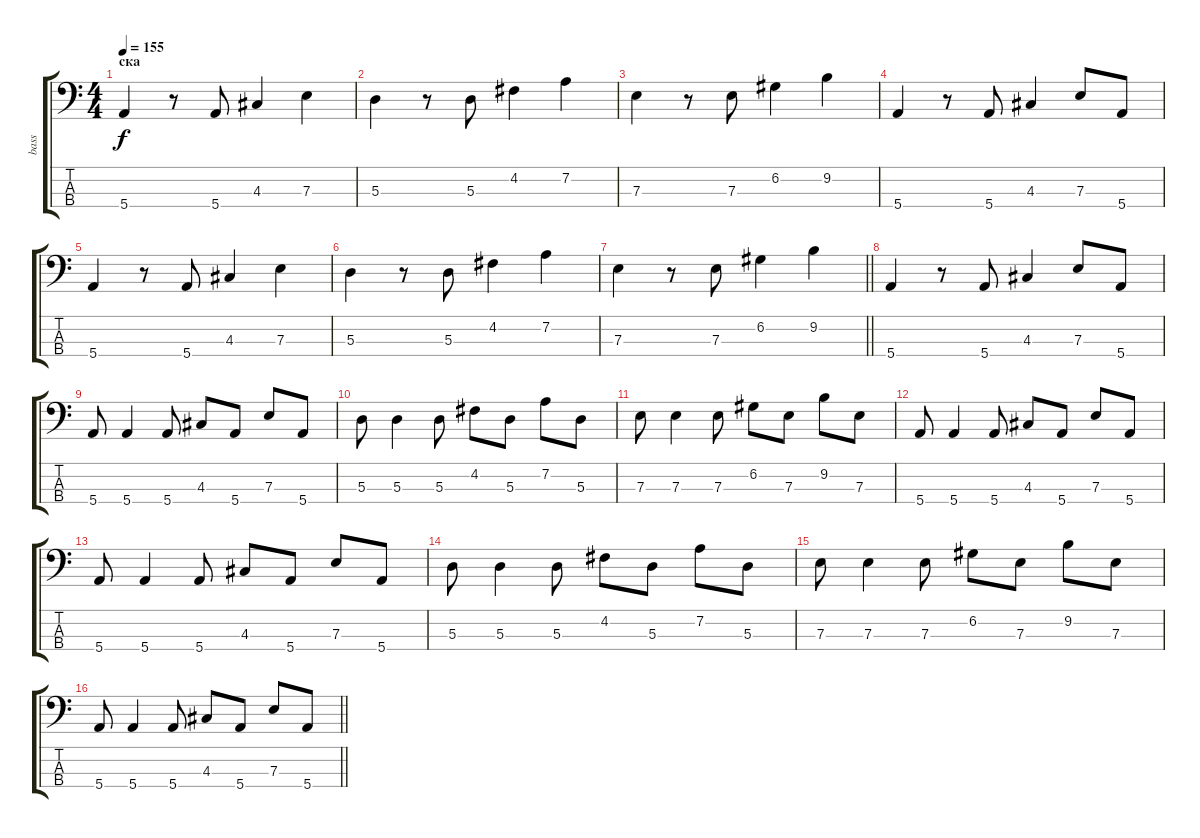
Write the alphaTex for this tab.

\track ("bass" "bass") {instrument electricbassfinger}
\staff {score tabs}
\tuning (G2 D2 A1 E1) {hide}
\ts (4 4)
\section ("" "ска")
\tempo 155
\clef f4
\ks c
5.4.4{dy f} r.8 5.4.8 4.3.4 7.3.4 |
5.3.4 r.8 5.3.8 4.2.4 7.2.4 |
7.3.4 r.8 7.3.8 6.2.4 9.2.4 |
5.4.4 r.8 5.4.8 4.3.4 7.3.8 5.4.8 |
5.4.4 r.8 5.4.8 4.3.4 7.3.4 |
5.3.4 r.8 5.3.8 4.2.4 7.2.4 |
\barLineRight lightlight
7.3.4 r.8 7.3.8 6.2.4 9.2.4 |
\section ("" "")
5.4.4 r.8 5.4.8 4.3.4 7.3.8 5.4.8 |
5.4.8 5.4.4 5.4.8 4.3.8 5.4.8 7.3.8 5.4.8 |
5.3.8 5.3.4 5.3.8 4.2.8 5.3.8 7.2.8 5.3.8 |
7.3.8 7.3.4 7.3.8 6.2.8 7.3.8 9.2.8 7.3.8 |
5.4.8 5.4.4 5.4.8 4.3.8 5.4.8 7.3.8 5.4.8 |
5.4.8 5.4.4 5.4.8 4.3.8 5.4.8 7.3.8 5.4.8 |
5.3.8 5.3.4 5.3.8 4.2.8 5.3.8 7.2.8 5.3.8 |
7.3.8 7.3.4 7.3.8 6.2.8 7.3.8 9.2.8 7.3.8 |
\barLineRight lightlight
5.4.8 5.4.4 5.4.8 4.3.8 5.4.8 7.3.8 5.4.8
